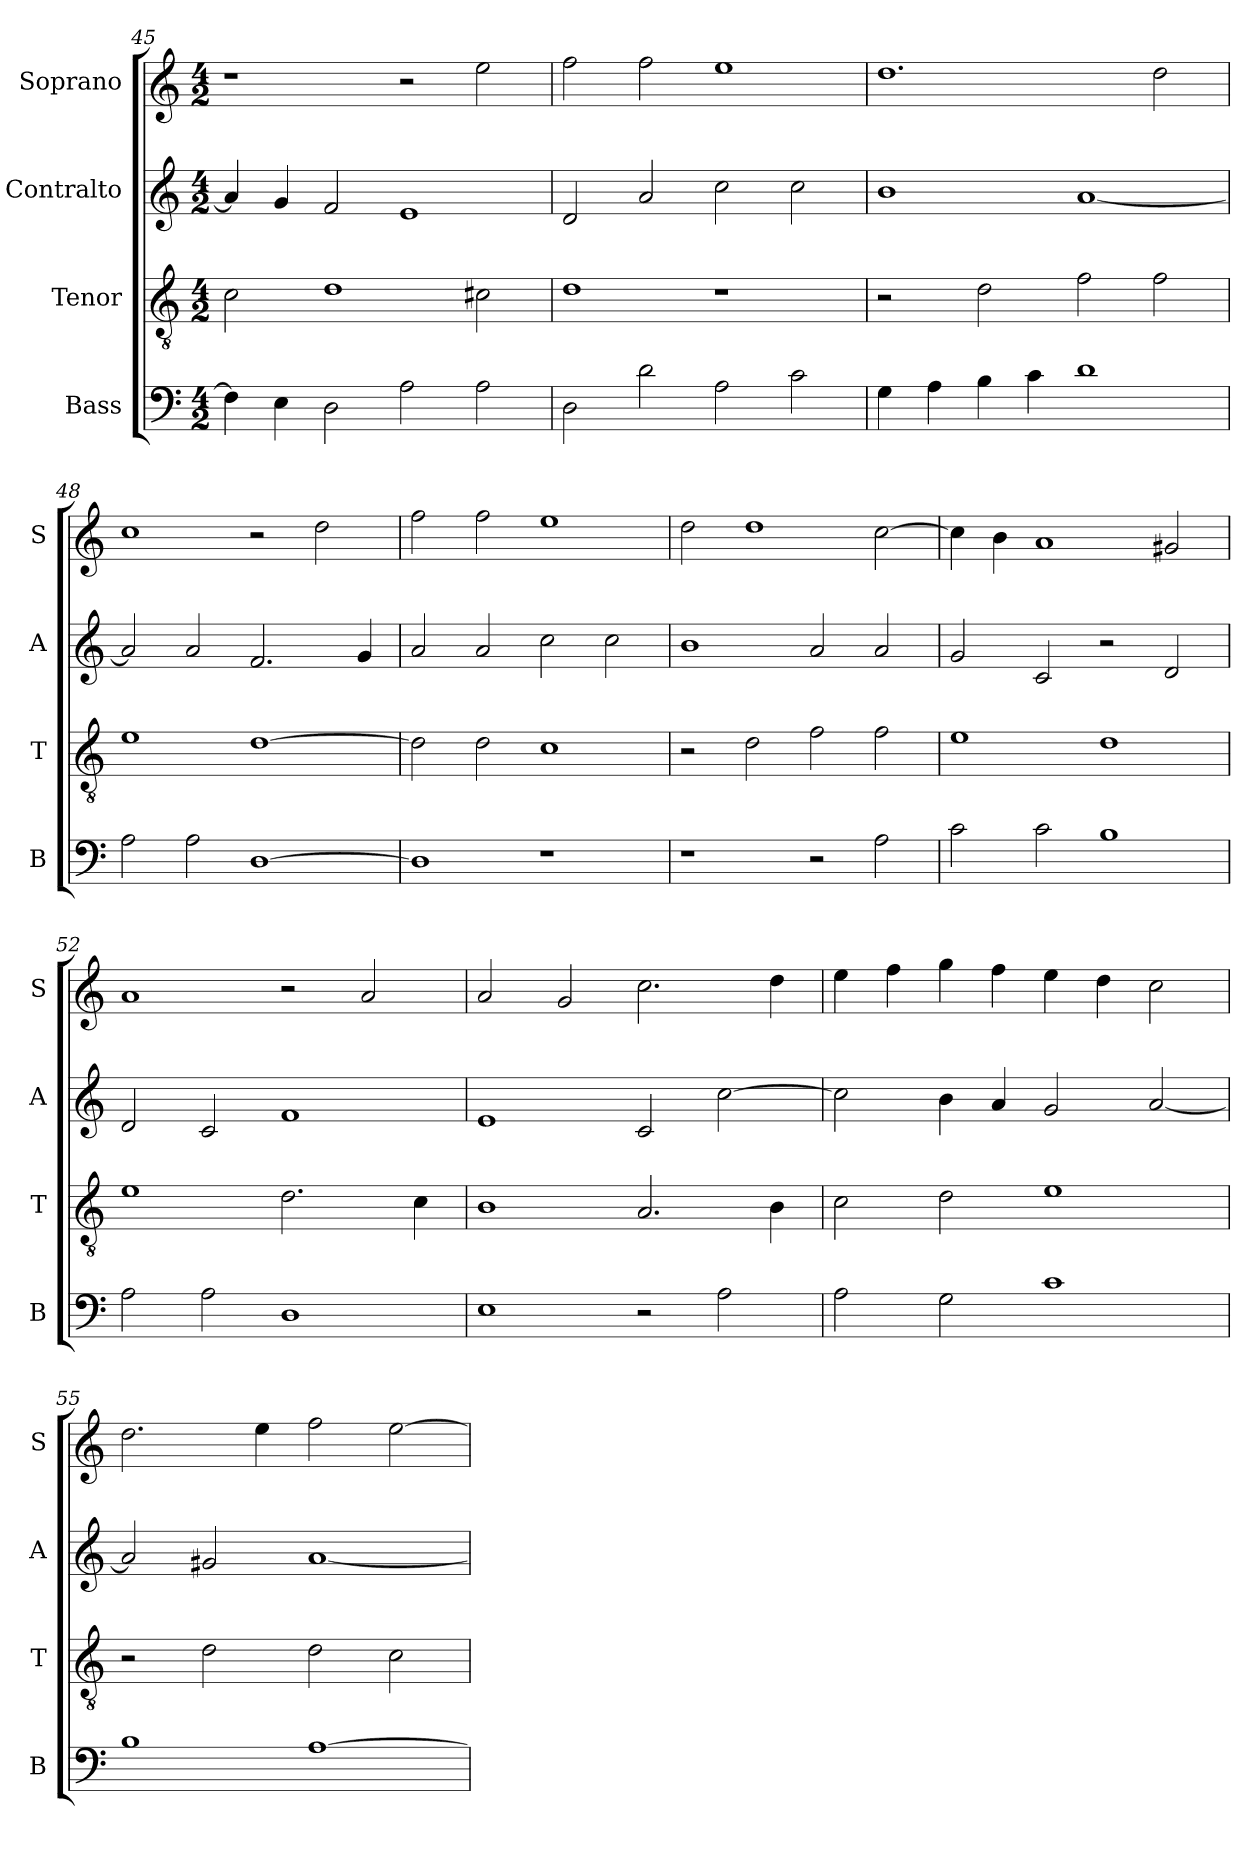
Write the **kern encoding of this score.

**kern	**kern	**kern	**kern
*part4	*part3	*part2	*part1
*staff4	*staff3	*staff2	*staff1
*I"Bass	*I"Tenor	*I"Contralto	*I"Soprano
*I'B	*I'T	*I'A	*I'S
*clefF4	*clefGv2	*clefG2	*clefG2
*k[]	*k[]	*k[]	*k[]
*D:dor	*D:dor	*D:dor	*D:dor
*M4/2	*M4/2	*M4/2	*M4/2
=45	=45	=45	=45
4F]	2c	4a]	1r
4E	.	4g	.
2D	1d	2f	.
2A	.	1e	2r
2A	2c#X	.	2ee
=46	=46	=46	=46
2D	1d	2d	2ff
2d	.	2a	2ff
2A	1r	2cc	1ee
2c	.	2cc	.
=47	=47	=47	=47
4G	2r	1b	1.dd
4A	.	.	.
4B	2d	.	.
4c	.	.	.
1d	2f	[1a	.
.	2f	.	2dd
=48	=48	=48	=48
2A	1e	2a]	1cc
2A	.	2a	.
[1D	[1d	2.f	2r
.	.	.	2dd
.	.	4g	.
=49	=49	=49	=49
1D]	2d]	2a	2ff
.	2d	2a	2ff
1r	1c	2cc	1ee
.	.	2cc	.
=50	=50	=50	=50
1r	2r	1b	2dd
.	2d	.	1dd
2r	2f	2a	.
2A	2f	2a	[2cc
=51	=51	=51	=51
2c	1e	2g	4cc]
.	.	.	4b
2c	.	2c	1a
1B	1d	2r	.
.	.	2d	2g#X
=52	=52	=52	=52
2A	1e	2d	1a
2A	.	2c	.
1D	2.d	1f	2r
.	.	.	2a
.	4c	.	.
=53	=53	=53	=53
1E	1B	1e	2a
.	.	.	2g
2r	2.A	2c	2.cc
2A	.	[2cc	.
.	4B	.	4dd
=54	=54	=54	=54
2A	2c	2cc]	4ee
.	.	.	4ff
2G	2d	4b	4gg
.	.	4a	4ff
1c	1e	2g	4ee
.	.	.	4dd
.	.	[2a	2cc
=55	=55	=55	=55
1B	2r	2a]	2.dd
.	2d	2g#X	.
.	.	.	4ee
[1A	2d	[1a	2ff
.	2c	.	[2ee
=	=	=	=
*-	*-	*-	*-
